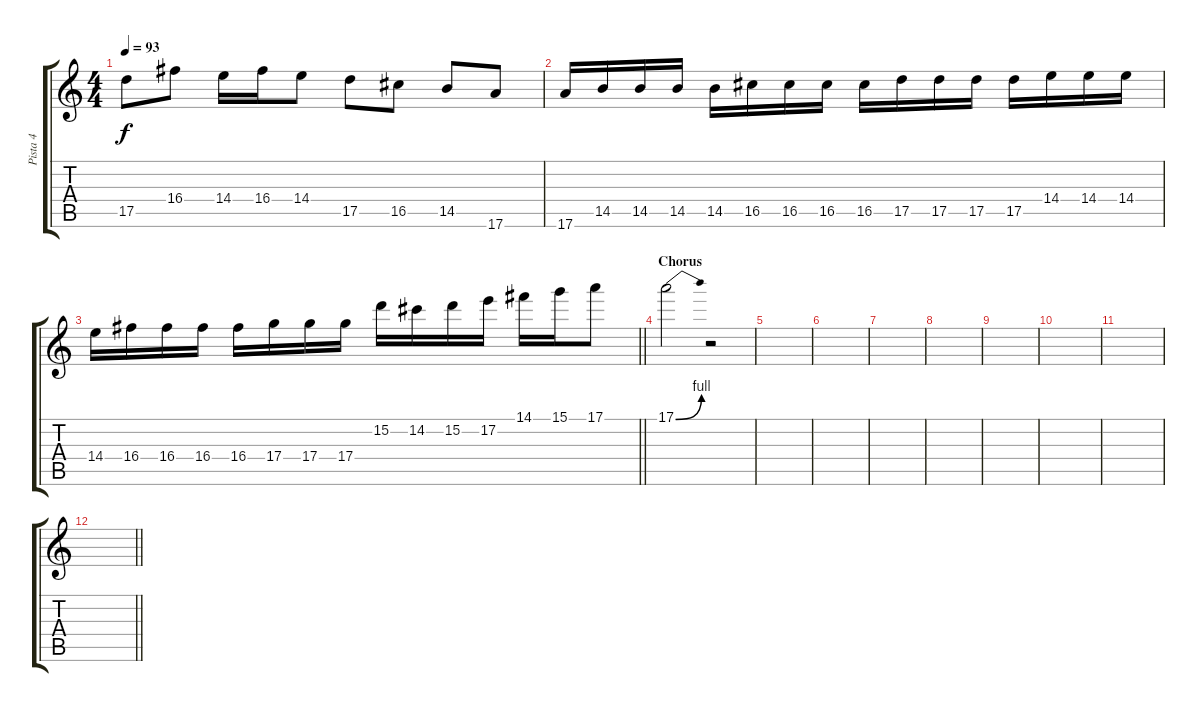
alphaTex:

\track ("Pista 4" "Pista 4") {instrument distortionguitar}
\staff {score tabs}
\tuning (E4 B3 G3 D3 A2 E2) {hide}
\ts (4 4)
\tempo 93
\clef g2
\ks c
17.5.8{dy f} 16.4.8 14.4.16 16.4.16 14.4.8 17.5.8 16.5.8 14.5.8 17.6.8 |
17.6.16 14.5.16 14.5.16 14.5.16 14.5.16 16.5.16 16.5.16 16.5.16 16.5.16 17.5.16 17.5.16 17.5.16 17.5.16 14.4.16 14.4.16 14.4.16 |
\barLineRight lightlight
14.4.16 16.4.16 16.4.16 16.4.16 16.4.16 17.4.16 17.4.16 17.4.16 15.2.16 14.2.16 15.2.16 17.2.16 14.1.16 15.1.16 17.1.8 |
\section ("" "Chorus")
17.1{be (bend 0 0 60 4)}.2 r.2 |
|
|
|
|
|
|
|
\barLineRight lightlight
